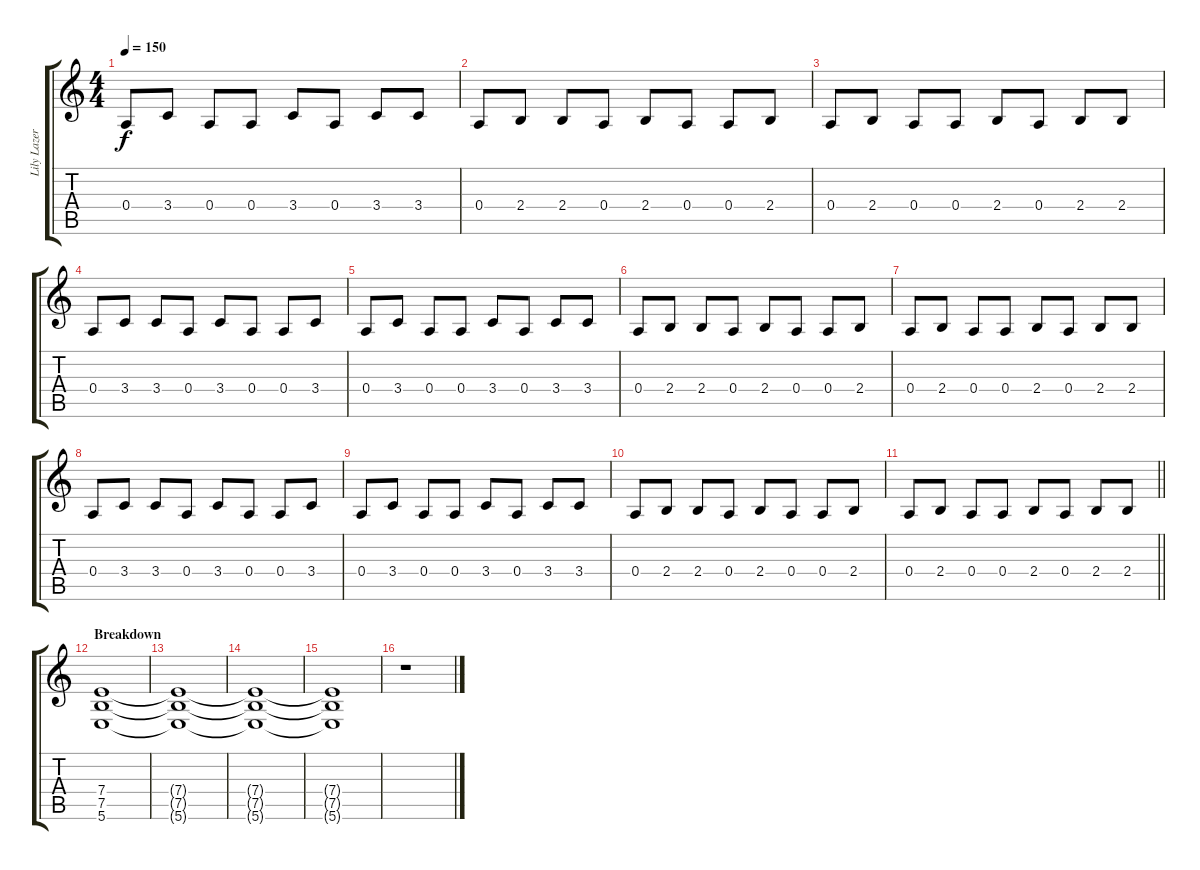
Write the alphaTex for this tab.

\track ("Lily Lazer (Guitar)" "Lily Lazer") {instrument distortionguitar}
\staff {score tabs}
\tuning (B3 Gb3 D3 A2 E2 B1) {hide}
\ts (4 4)
\tempo 150
\clef g2
\ks c
0.4.8{dy f} 3.4.8 0.4.8 0.4.8 3.4.8 0.4.8 3.4.8 3.4.8 |
0.4.8 2.4.8 2.4.8 0.4.8 2.4.8 0.4.8 0.4.8 2.4.8 |
0.4.8 2.4.8 0.4.8 0.4.8 2.4.8 0.4.8 2.4.8 2.4.8 |
0.4.8 3.4.8 3.4.8 0.4.8 3.4.8 0.4.8 0.4.8 3.4.8 |
0.4.8 3.4.8 0.4.8 0.4.8 3.4.8 0.4.8 3.4.8 3.4.8 |
0.4.8 2.4.8 2.4.8 0.4.8 2.4.8 0.4.8 0.4.8 2.4.8 |
0.4.8 2.4.8 0.4.8 0.4.8 2.4.8 0.4.8 2.4.8 2.4.8 |
0.4.8 3.4.8 3.4.8 0.4.8 3.4.8 0.4.8 0.4.8 3.4.8 |
0.4.8 3.4.8 0.4.8 0.4.8 3.4.8 0.4.8 3.4.8 3.4.8 |
0.4.8 2.4.8 2.4.8 0.4.8 2.4.8 0.4.8 0.4.8 2.4.8 |
\barLineRight lightlight
0.4.8 2.4.8 0.4.8 0.4.8 2.4.8 0.4.8 2.4.8 2.4.8 |
\section ("" "Breakdown")
(7.4 7.5 5.6).1 |
(7.4{t} 7.5{t} 5.6{t}).1 |
(7.4{t} 7.5{t} 5.6{t}).1 |
(7.4{t} 7.5{t} 5.6{t}).1 |
r.1
